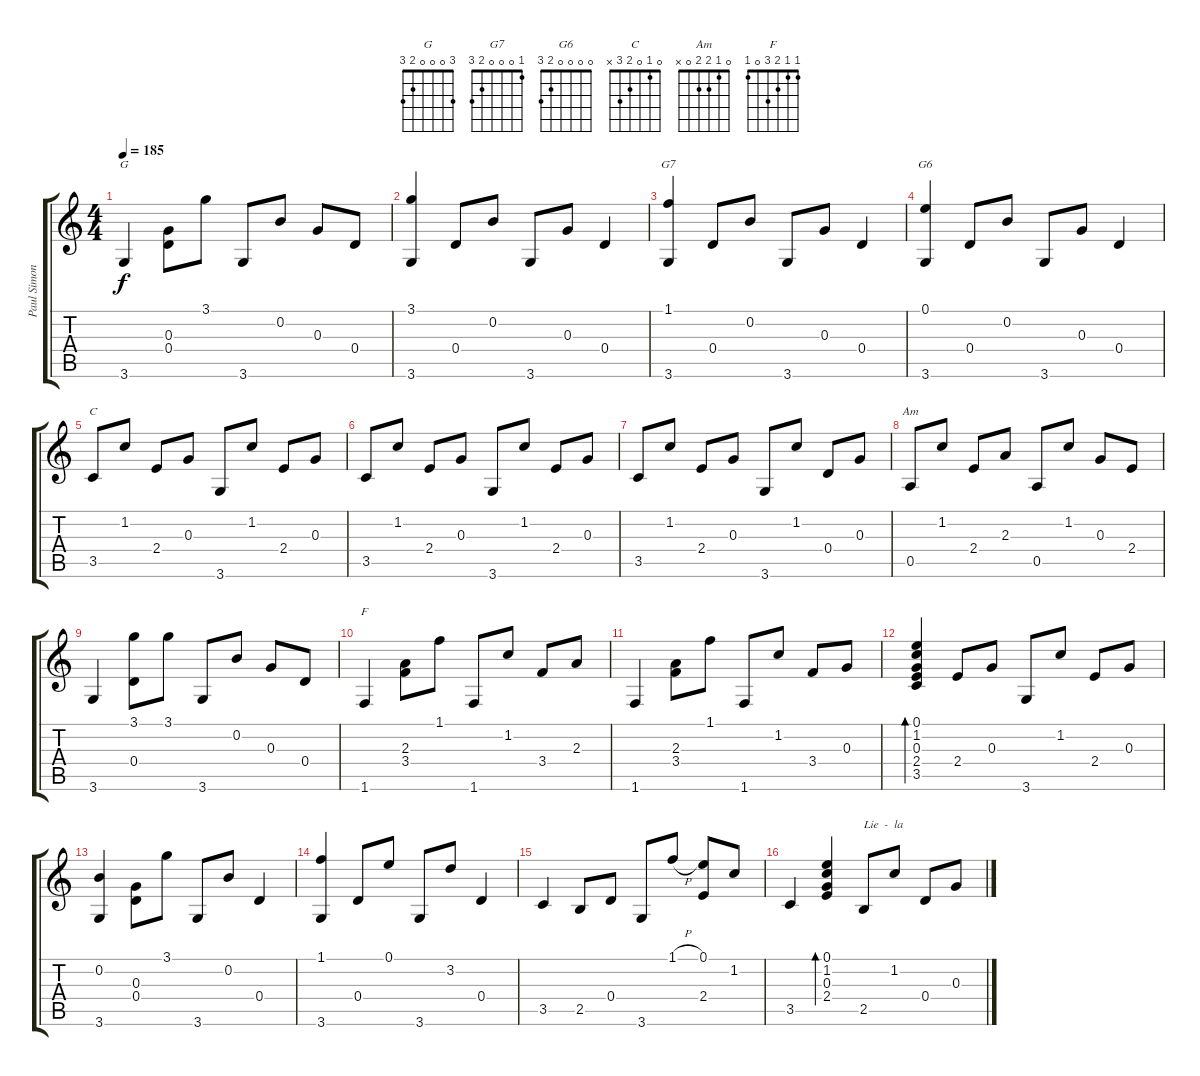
\track ("Paul Simon" "Paul Simon") {instrument acousticguitarsteel}
\staff {score tabs}
\tuning (E4 B3 G3 D3 A2 E2) {hide}
\chord ("G" 3 0 0 0 2 3)
\chord ("G7" 1 0 0 0 2 3)
\chord ("G6" 0 0 0 0 2 3)
\chord ("C" 0 1 0 2 3 x)
\chord ("Am" 0 1 2 2 0 x)
\chord ("F" 1 1 2 3 0 1)
\ts (4 4)
\tempo 185
\clef g2
\ks c
3.6.4{ch "G" dy f} (0.3 0.4).8 3.1.8 3.6.8 0.2.8 0.3.8 0.4.8 |
(3.1 3.6).4 0.4.8 0.2.8 3.6.8 0.3.8 0.4.4 |
(1.1 3.6).4{ch "G7"} 0.4.8 0.2.8 3.6.8 0.3.8 0.4.4 |
(0.1 3.6).4{ch "G6"} 0.4.8 0.2.8 3.6.8 0.3.8 0.4.4 |
3.5.8{ch "C"} 1.2.8 2.4.8 0.3.8 3.6.8 1.2.8 2.4.8 0.3.8 |
3.5.8 1.2.8 2.4.8 0.3.8 3.6.8 1.2.8 2.4.8 0.3.8 |
3.5.8 1.2.8 2.4.8 0.3.8 3.6.8 1.2.8 0.4.8 0.3.8 |
0.5.8{ch "Am"} 1.2.8 2.4.8 2.3.8 0.5.8 1.2.8 0.3.8 2.4.8 |
3.6.4 (3.1 0.4).8 3.1.8 3.6.8 0.2.8 0.3.8 0.4.8 |
1.6.4{ch "F"} (2.3 3.4).8 1.1.8 1.6.8 1.2.8 3.4.8 2.3.8 |
1.6.4 (2.3 3.4).8 1.1.8 1.6.8 1.2.8 3.4.8 0.3.8 |
(0.1 1.2 0.3 2.4 3.5).4{bd 480} 2.4.8 0.3.8 3.6.8 1.2.8 2.4.8 0.3.8 |
(0.2 3.6).4 (0.3 0.4).8 3.1.8 3.6.8 0.2.8 0.4.4 |
(1.1 3.6).4 0.4.8 0.1.8 3.6.8 3.2.8 0.4.4 |
3.5.4 2.5.8 0.4.8 3.6.8 1.1{h}.8 (0.1 2.4).8 1.2.8 |
3.5.4 (0.1 1.2 0.3 2.4).4{bd 480} 2.5.8{txt "Lie  -  la"} 1.2.8 0.4.8 0.3.8
